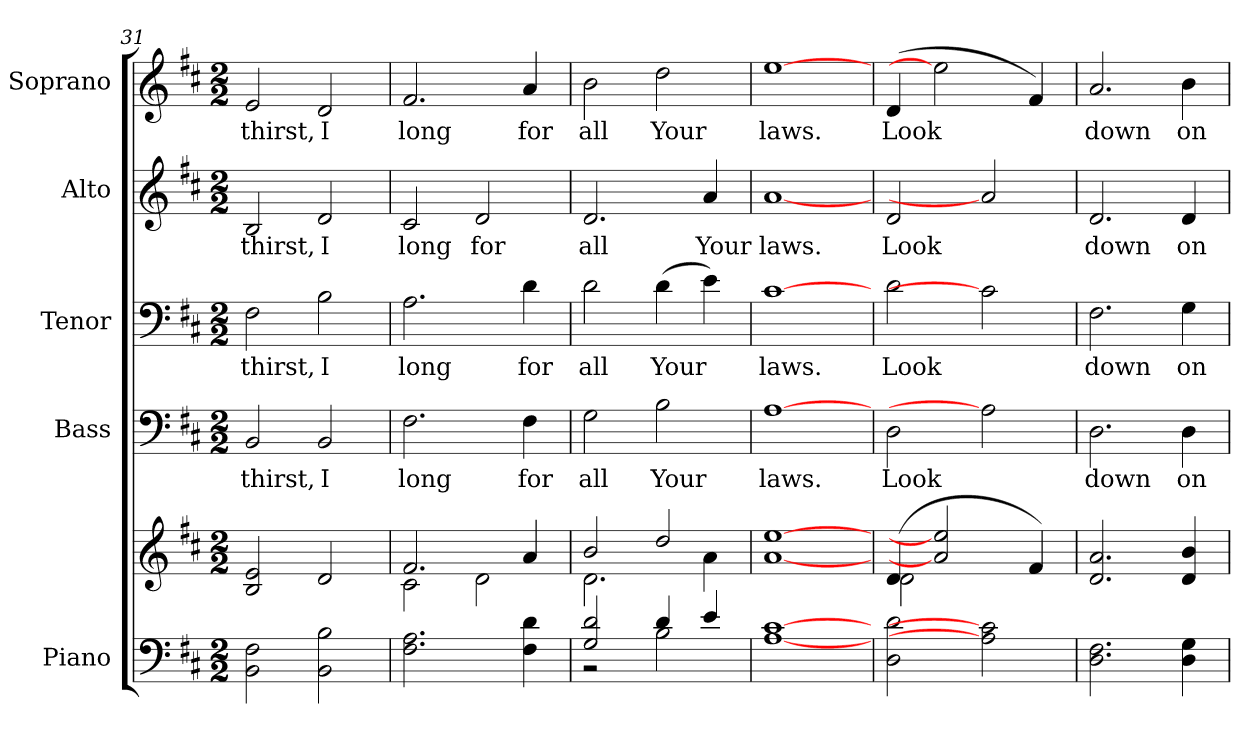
**kern	**kern	**kern	**text	**kern	**text	**kern	**text	**kern	**text
*part5	*part5	*part4	*part4	*part3	*part3	*part2	*part2	*part1	*part1
*staff6	*staff5	*staff4	*staff4	*staff3	*staff3	*staff2	*staff2	*staff1	*staff1
*I"Piano	*	*I"Bass	*	*I"Tenor	*	*I"Alto	*	*I"Soprano	*
*I'Pno.	*	*I'B.	*	*I'T.	*	*I'A.	*	*I'S.	*
*clefF4	*clefG2	*clefF4	*	*clefF4	*	*clefG2	*	*clefG2	*
*k[f#c#]	*k[f#c#]	*k[f#c#]	*	*k[f#c#]	*	*k[f#c#]	*	*k[f#c#]	*
*D:	*D:	*D:	*	*D:	*	*D:	*	*D:	*
*M2/2	*M2/2	*M2/2	*	*M2/2	*	*M2/2	*	*M2/2	*
=31	=31	=31	=31	=31	=31	=31	=31	=31	=31
!	!	!	!LO:LY:b:color=#000000	!	!	!	!	!	!
!	!	!	!	!	!LO:LY:b:color=#000000	!	!	!	!
!	!	!	!	!	!	!	!LO:LY:b:color=#000000	!	!
!	!	!	!	!	!	!	!	!	!LO:LY:b:color=#000000
2BBi\ 2F#i	2Bi/ 2ei	2BBi/	-thirst,	2F#i\	-thirst,	2Bi/	-thirst,	2ei/	-thirst,
!	!	!	!LO:LY:b:color=#000000	!	!	!	!	!	!
!	!	!	!	!	!LO:LY:b:color=#000000	!	!	!	!
!	!	!	!	!	!	!	!LO:LY:b:color=#000000	!	!
!	!	!	!	!	!	!	!	!	!LO:LY:b:color=#000000
2BBi\ 2Bi	2di/	2BBi/	I	2Bi\	I	2di/	I	2di/	I
!!LO:PB:g=z
=32	=32	=32	=32	=32	=32	=32	=32	=32	=32
*	*^	*	*	*	*	*	*	*	*
!	!	!	!	!LO:LY:b:color=#000000	!	!	!	!	!	!
!	!	!	!	!	!	!LO:LY:b:color=#000000	!	!	!	!
!	!	!	!	!	!	!	!	!LO:LY:b:color=#000000	!	!
!	!	!	!	!	!	!	!	!	!	!LO:LY:b:color=#000000
2.F#i\ 2.Ai	2.f#i/	2c#i\	2.F#i\	long	2.Ai\	long	2c#i/	long	2.f#i/	long
!	!	!	!	!	!	!	!	!LO:LY:b:color=#000000	!	!
.	.	2di\	.	.	.	.	2di/	for	.	.
!	!	!	!	!LO:LY:b:color=#000000	!	!	!	!	!	!
!	!	!	!	!	!	!LO:LY:b:color=#000000	!	!	!	!
!	!	!	!	!	!	!	!	!	!	!LO:LY:b:color=#000000
4F#i\ 4di	4ai/	.	4F#i\	for	4di\	for	.	.	4ai/	for
=33	=33	=33	=33	=33	=33	=33	=33	=33	=33	=33
*^	*	*	*	*	*	*	*	*	*	*
!	!	!	!	!	!LO:LY:b:color=#000000	!	!	!	!	!	!
!	!	!	!	!	!	!	!LO:LY:b:color=#000000	!	!	!	!
!	!	!	!	!	!	!	!	!	!LO:LY:b:color=#000000	!	!
!	!	!	!	!	!	!	!	!	!	!	!LO:LY:b:color=#000000
2Gi/ 2di	2r	2bi/	2.di\	2Gi\	all	2di\	all	2.di/	all	2bi\	all
!	!	!	!	!	!LO:LY:b:color=#000000	!	!	!	!	!	!
!	!	!	!	!	!	!	!LO:LY:b:color=#000000	!	!	!	!
!	!	!	!	!	!	!	!	!	!	!	!LO:LY:b:color=#000000
4di/	2Bi\	2ddi/	.	2Bi\	Your	(4di\	Your	.	.	2ddi\	Your
!	!	!	!	!	!	!	!	!	!LO:LY:b:color=#000000	!	!
4ei/	.	.	4ai\	.	.	4ei\)	.	4ai/	Your	.	.
*v	*v	*	*	*	*	*	*	*	*	*	*
*	*v	*v	*	*	*	*	*	*	*	*
=34	=34	=34	=34	=34	=34	=34	=34	=34	=34
*	*^	*	*	*	*	*	*	*	*
!	!	!	!	!LO:LY:b:color=#000000	!	!	!	!	!	!
*	*v	*v	*	*	*	*	*	*	*	*
*	*^	*	*	*	*	*	*	*	*
!	!	!	!	!	!	!LO:LY:b:color=#000000	!	!	!	!
*	*v	*v	*	*	*	*	*	*	*	*
*	*^	*	*	*	*	*	*	*	*
!	!	!	!	!	!	!	!	!LO:LY:b:color=#000000	!	!
*	*v	*v	*	*	*	*	*	*	*	*
*	*^	*	*	*	*	*	*	*	*
!	!	!	!	!	!	!	!	!	!	!LO:LY:b:color=#000000
*	*v	*v	*	*	*	*	*	*	*	*
[1Ai [1c#i	[1ai [1eei	[1Ai	laws.	[1c#i	laws.	[1ai	laws.	[1eei	laws.
=35	=35	=35	=35	=35	=35	=35	=35	=35	=35
*	*^	*	*	*	*	*	*	*	*
!	!	!	!	!LO:LY:b:color=#000000	!	!	!	!	!	!
!	!	!	!	!	!	!LO:LY:b:color=#000000	!	!	!	!
!	!	!	!	!	!	!	!	!LO:LY:b:color=#000000	!	!
!	!	!	!	!	!	!	!	!	!	!LO:LY:b:color=#000000
2Di\ 2di	(4di/	2di\	2Di\	Look	2di\	Look	2di/	Look	(4di/	Look
.	2ai] 2eei]	.	.	.	.	.	.	.	2eei]	.
2Ai] 2c#i]	.	2ryy	2Ai]	.	2c#i]	.	2ai]	.	.	.
.	4f#i/)	.	.	.	.	.	.	.	4f#i/)	.
*	*v	*v	*	*	*	*	*	*	*	*
=36	=36	=36	=36	=36	=36	=36	=36	=36	=36
!	!	!	!LO:LY:b:color=#000000	!	!	!	!	!	!
!	!	!	!	!	!LO:LY:b:color=#000000	!	!	!	!
!	!	!	!	!	!	!	!LO:LY:b:color=#000000	!	!
!	!	!	!	!	!	!	!	!	!LO:LY:b:color=#000000
2.Di\ 2.F#i	2.di/ 2.ai	2.Di\	down	2.F#i\	down	2.di/	down	2.ai/	down
!	!	!	!LO:LY:b:color=#000000	!	!	!	!	!	!
!	!	!	!	!	!LO:LY:b:color=#000000	!	!	!	!
!	!	!	!	!	!	!	!LO:LY:b:color=#000000	!	!
!	!	!	!	!	!	!	!	!	!LO:LY:b:color=#000000
4Di\ 4Gi	4di/ 4bi	4Di\	on	4Gi\	on	4di/	on	4bi\	on
=	=	=	=	=	=	=	=	=	=
*-	*-	*-	*-	*-	*-	*-	*-	*-	*-
